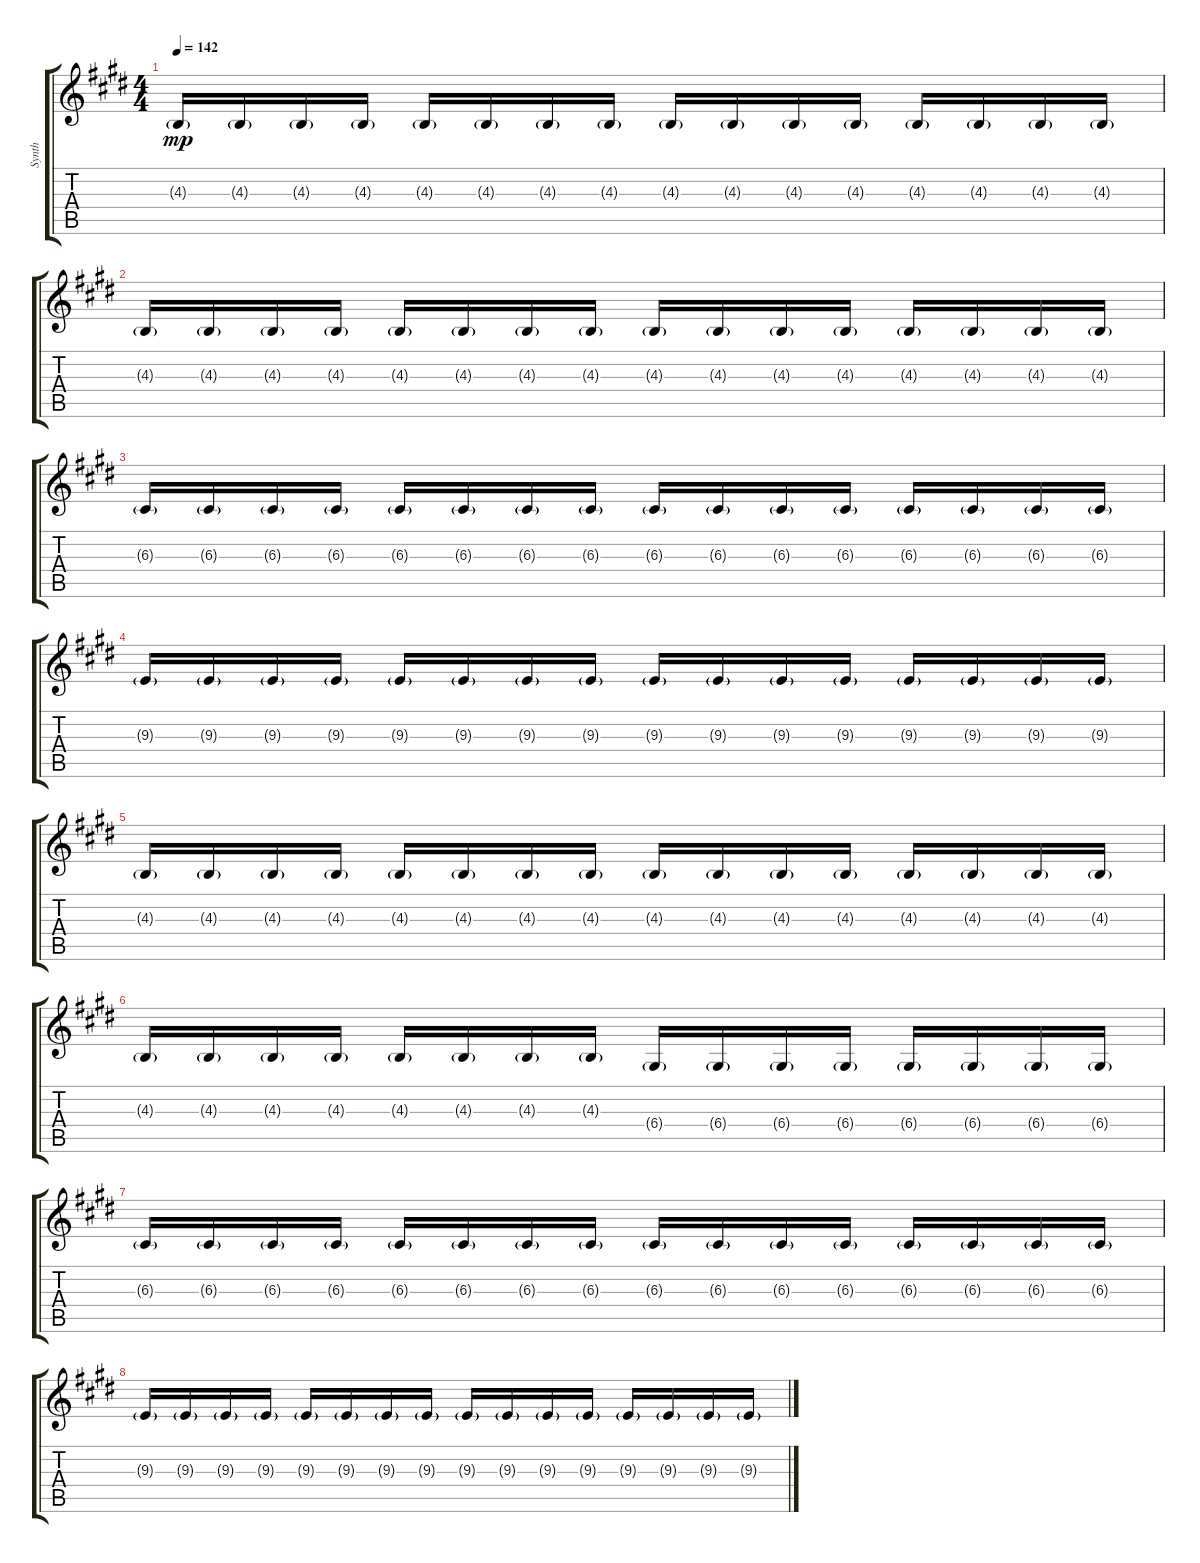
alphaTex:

\track ("Synth" "Synth") {instrument lead2sawtooth}
\staff {score tabs}
\tuning (E4 B3 G3 D3 A2 E2) {hide}
\ts (4 4)
\tempo 142
\clef g2
\ks e
4.3{g}.16{dy mp} 4.3{g}.16 4.3{g}.16 4.3{g}.16 4.3{g}.16 4.3{g}.16 4.3{g}.16 4.3{g}.16 4.3{g}.16 4.3{g}.16 4.3{g}.16 4.3{g}.16 4.3{g}.16 4.3{g}.16 4.3{g}.16 4.3{g}.16 |
4.3{g}.16 4.3{g}.16 4.3{g}.16 4.3{g}.16 4.3{g}.16 4.3{g}.16 4.3{g}.16 4.3{g}.16 4.3{g}.16 4.3{g}.16 4.3{g}.16 4.3{g}.16 4.3{g}.16 4.3{g}.16 4.3{g}.16 4.3{g}.16 |
6.3{g}.16 6.3{g}.16 6.3{g}.16 6.3{g}.16 6.3{g}.16 6.3{g}.16 6.3{g}.16 6.3{g}.16 6.3{g}.16 6.3{g}.16 6.3{g}.16 6.3{g}.16 6.3{g}.16 6.3{g}.16 6.3{g}.16 6.3{g}.16 |
9.3{g}.16 9.3{g}.16 9.3{g}.16 9.3{g}.16 9.3{g}.16 9.3{g}.16 9.3{g}.16 9.3{g}.16 9.3{g}.16 9.3{g}.16 9.3{g}.16 9.3{g}.16 9.3{g}.16 9.3{g}.16 9.3{g}.16 9.3{g}.16 |
4.3{g}.16 4.3{g}.16 4.3{g}.16 4.3{g}.16 4.3{g}.16 4.3{g}.16 4.3{g}.16 4.3{g}.16 4.3{g}.16 4.3{g}.16 4.3{g}.16 4.3{g}.16 4.3{g}.16 4.3{g}.16 4.3{g}.16 4.3{g}.16 |
4.3{g}.16 4.3{g}.16 4.3{g}.16 4.3{g}.16 4.3{g}.16 4.3{g}.16 4.3{g}.16 4.3{g}.16 6.4{g}.16 6.4{g}.16 6.4{g}.16 6.4{g}.16 6.4{g}.16 6.4{g}.16 6.4{g}.16 6.4{g}.16 |
6.3{g}.16 6.3{g}.16 6.3{g}.16 6.3{g}.16 6.3{g}.16 6.3{g}.16 6.3{g}.16 6.3{g}.16 6.3{g}.16 6.3{g}.16 6.3{g}.16 6.3{g}.16 6.3{g}.16 6.3{g}.16 6.3{g}.16 6.3{g}.16 |
9.3{g}.16 9.3{g}.16 9.3{g}.16 9.3{g}.16 9.3{g}.16 9.3{g}.16 9.3{g}.16 9.3{g}.16 9.3{g}.16 9.3{g}.16 9.3{g}.16 9.3{g}.16 9.3{g}.16 9.3{g}.16 9.3{g}.16 9.3{g}.16
